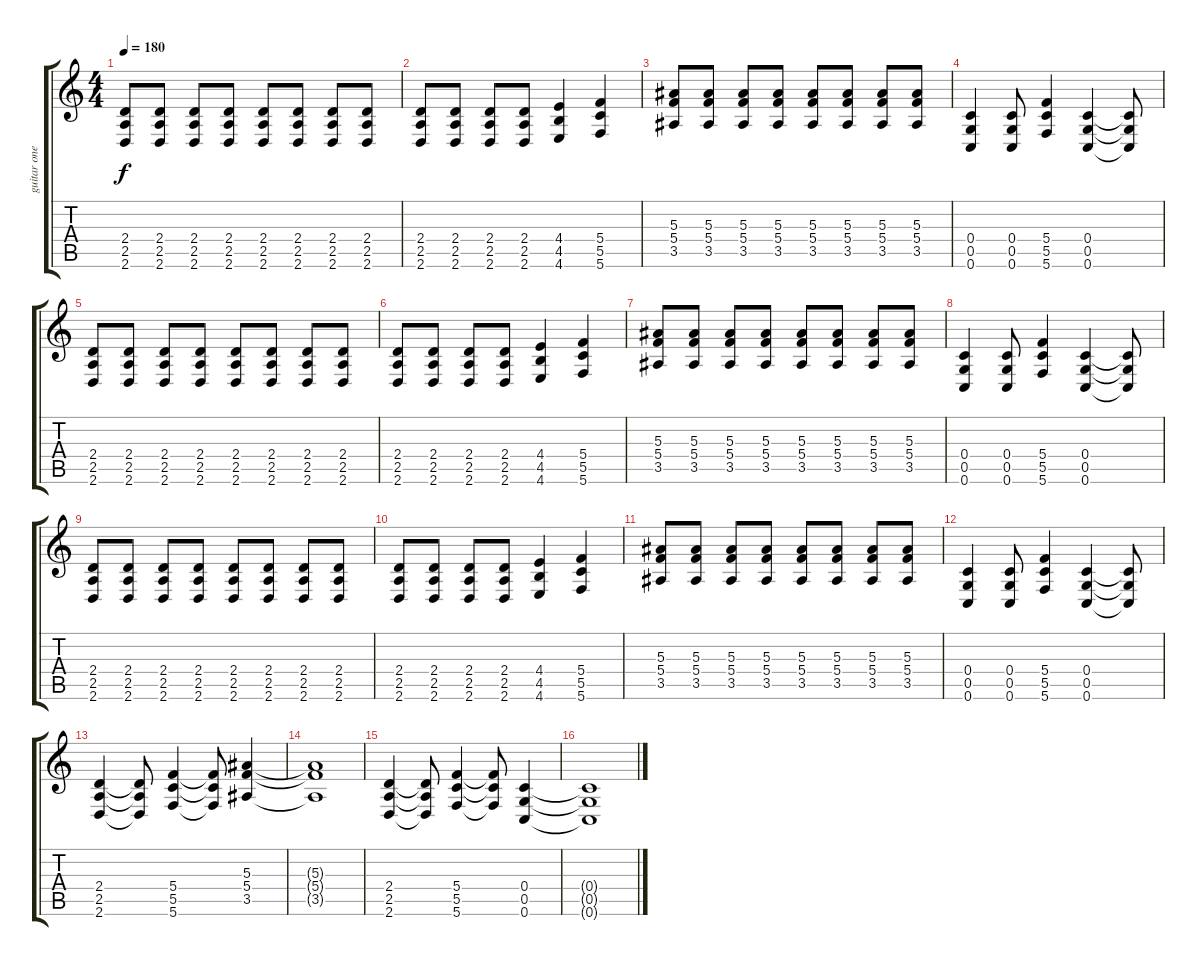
\track ("guitar one double" "guitar one") {instrument overdrivenguitar}
\staff {score tabs}
\tuning (D4 A3 F3 C3 G2 C2) {hide}
\ts (4 4)
\tempo 180
\clef g2
\ks c
(2.4 2.5 2.6).8{dy f} (2.4 2.5 2.6).8 (2.4 2.5 2.6).8 (2.4 2.5 2.6).8 (2.4 2.5 2.6).8 (2.4 2.5 2.6).8 (2.4 2.5 2.6).8 (2.4 2.5 2.6).8 |
(2.4 2.5 2.6).8 (2.4 2.5 2.6).8 (2.4 2.5 2.6).8 (2.4 2.5 2.6).8 (4.4 4.5 4.6).4 (5.4 5.5 5.6).4 |
(5.3 5.4 3.5).8 (5.3 5.4 3.5).8 (5.3 5.4 3.5).8 (5.3 5.4 3.5).8 (5.3 5.4 3.5).8 (5.3 5.4 3.5).8 (5.3 5.4 3.5).8 (5.3 5.4 3.5).8 |
(0.4 0.5 0.6).4 (0.4 0.5 0.6).8 (5.4 5.5 5.6).4 (0.4 0.5 0.6).4 (0.4{t} 0.5{t} 0.6{t}).8 |
(2.4 2.5 2.6).8 (2.4 2.5 2.6).8 (2.4 2.5 2.6).8 (2.4 2.5 2.6).8 (2.4 2.5 2.6).8 (2.4 2.5 2.6).8 (2.4 2.5 2.6).8 (2.4 2.5 2.6).8 |
(2.4 2.5 2.6).8 (2.4 2.5 2.6).8 (2.4 2.5 2.6).8 (2.4 2.5 2.6).8 (4.4 4.5 4.6).4 (5.4 5.5 5.6).4 |
(5.3 5.4 3.5).8 (5.3 5.4 3.5).8 (5.3 5.4 3.5).8 (5.3 5.4 3.5).8 (5.3 5.4 3.5).8 (5.3 5.4 3.5).8 (5.3 5.4 3.5).8 (5.3 5.4 3.5).8 |
(0.4 0.5 0.6).4 (0.4 0.5 0.6).8 (5.4 5.5 5.6).4 (0.4 0.5 0.6).4 (0.4{t} 0.5{t} 0.6{t}).8 |
(2.4 2.5 2.6).8 (2.4 2.5 2.6).8 (2.4 2.5 2.6).8 (2.4 2.5 2.6).8 (2.4 2.5 2.6).8 (2.4 2.5 2.6).8 (2.4 2.5 2.6).8 (2.4 2.5 2.6).8 |
(2.4 2.5 2.6).8 (2.4 2.5 2.6).8 (2.4 2.5 2.6).8 (2.4 2.5 2.6).8 (4.4 4.5 4.6).4 (5.4 5.5 5.6).4 |
(5.3 5.4 3.5).8 (5.3 5.4 3.5).8 (5.3 5.4 3.5).8 (5.3 5.4 3.5).8 (5.3 5.4 3.5).8 (5.3 5.4 3.5).8 (5.3 5.4 3.5).8 (5.3 5.4 3.5).8 |
(0.4 0.5 0.6).4 (0.4 0.5 0.6).8 (5.4 5.5 5.6).4 (0.4 0.5 0.6).4 (0.4{t} 0.5{t} 0.6{t}).8 |
(2.4 2.5 2.6).4 (2.4{t} 2.5{t} 2.6{t}).8 (5.4 5.5 5.6).4 (5.4{t} 5.5{t} 5.6{t}).8 (5.3 5.4 3.5).4 |
(5.3{t} 5.4{t} 3.5{t}).1 |
(2.4 2.5 2.6).4 (2.4{t} 2.5{t} 2.6{t}).8 (5.4 5.5 5.6).4 (5.4{t} 5.5{t} 5.6{t}).8 (0.4 0.5 0.6).4 |
(0.4{t} 0.5{t} 0.6{t}).1
